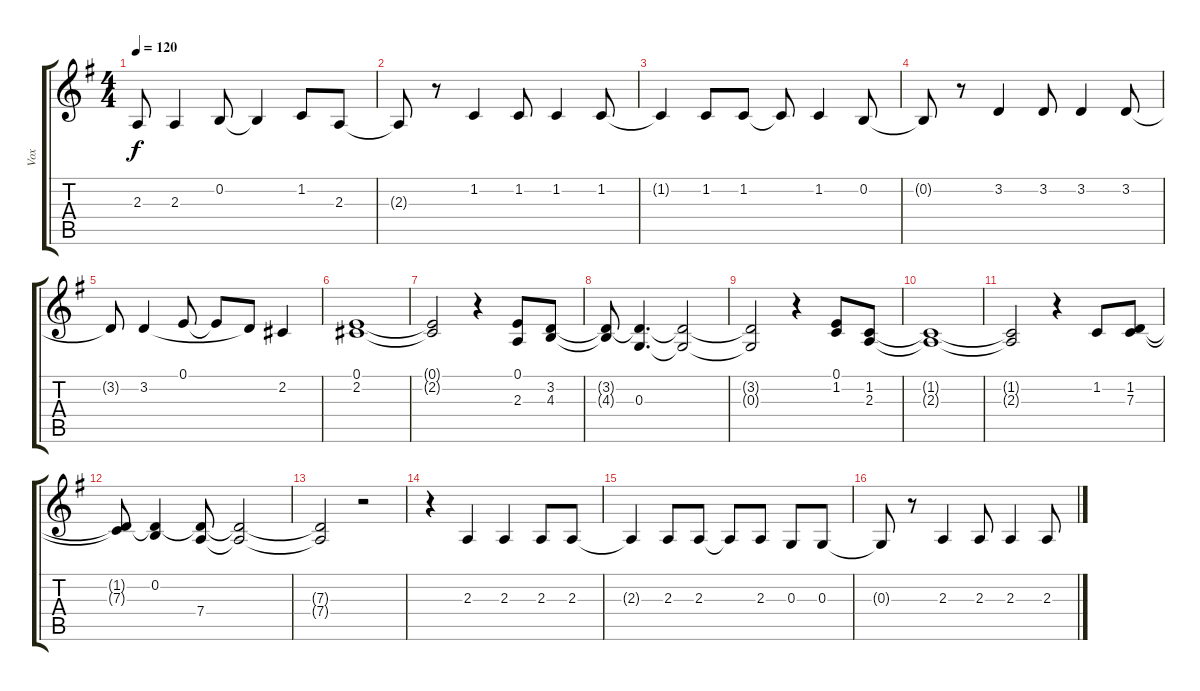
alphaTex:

\track ("Vox" "Vox") {instrument trumpet}
\staff {score tabs}
\tuning (E4 B3 G3 D3 A2 E2) {hide}
\ts (4 4)
\tempo 120
\clef g2
\ks g
2.3{t}.8{dy f} 2.3.4 0.2.8 0.2{t}.4 1.2.8 2.3.8 |
2.3{t}.8 r.8 1.2.4 1.2.8 1.2.4 1.2.8 |
1.2{t}.4 1.2.8 1.2.8 1.2{t}.8 1.2.4 0.2.8 |
0.2{t}.8 r.8 3.2.4 3.2.8 3.2.4 3.2.8 |
3.2{t}.8 3.2.4 0.1.8 0.1{t}.8 3.2{t}.8 2.2.4 |
(0.1 2.2).1 |
(0.1{t} 2.2{t}).2 r.4 (0.1 2.3).8 (3.2 4.3).8 |
(3.2{t} 4.3{t}).8 (3.2{t} 0.3).4{d} (3.2{t} 0.3{t}).2 |
(3.2{t} 0.3{t}).2 r.4 (0.1 1.2).8 (1.2 2.3).8 |
(1.2{t} 2.3{t}).1 |
(1.2{t} 2.3{t}).2 r.4 1.2.8 (1.2 7.3).8 |
(1.2{t} 7.3{t}).8 (0.2 7.3{t}).4 (7.3{t} 7.4).8 (7.3{t} 7.4{t}).2 |
(7.3{t} 7.4{t}).2 r.2 |
r.4 2.3.4 2.3.4 2.3.8 2.3.8 |
2.3{t}.4 2.3.8 2.3.8 2.3{t}.8 2.3.8 0.3.8 0.3.8 |
0.3{t}.8 r.8 2.3.4 2.3.8 2.3.4 2.3.8
